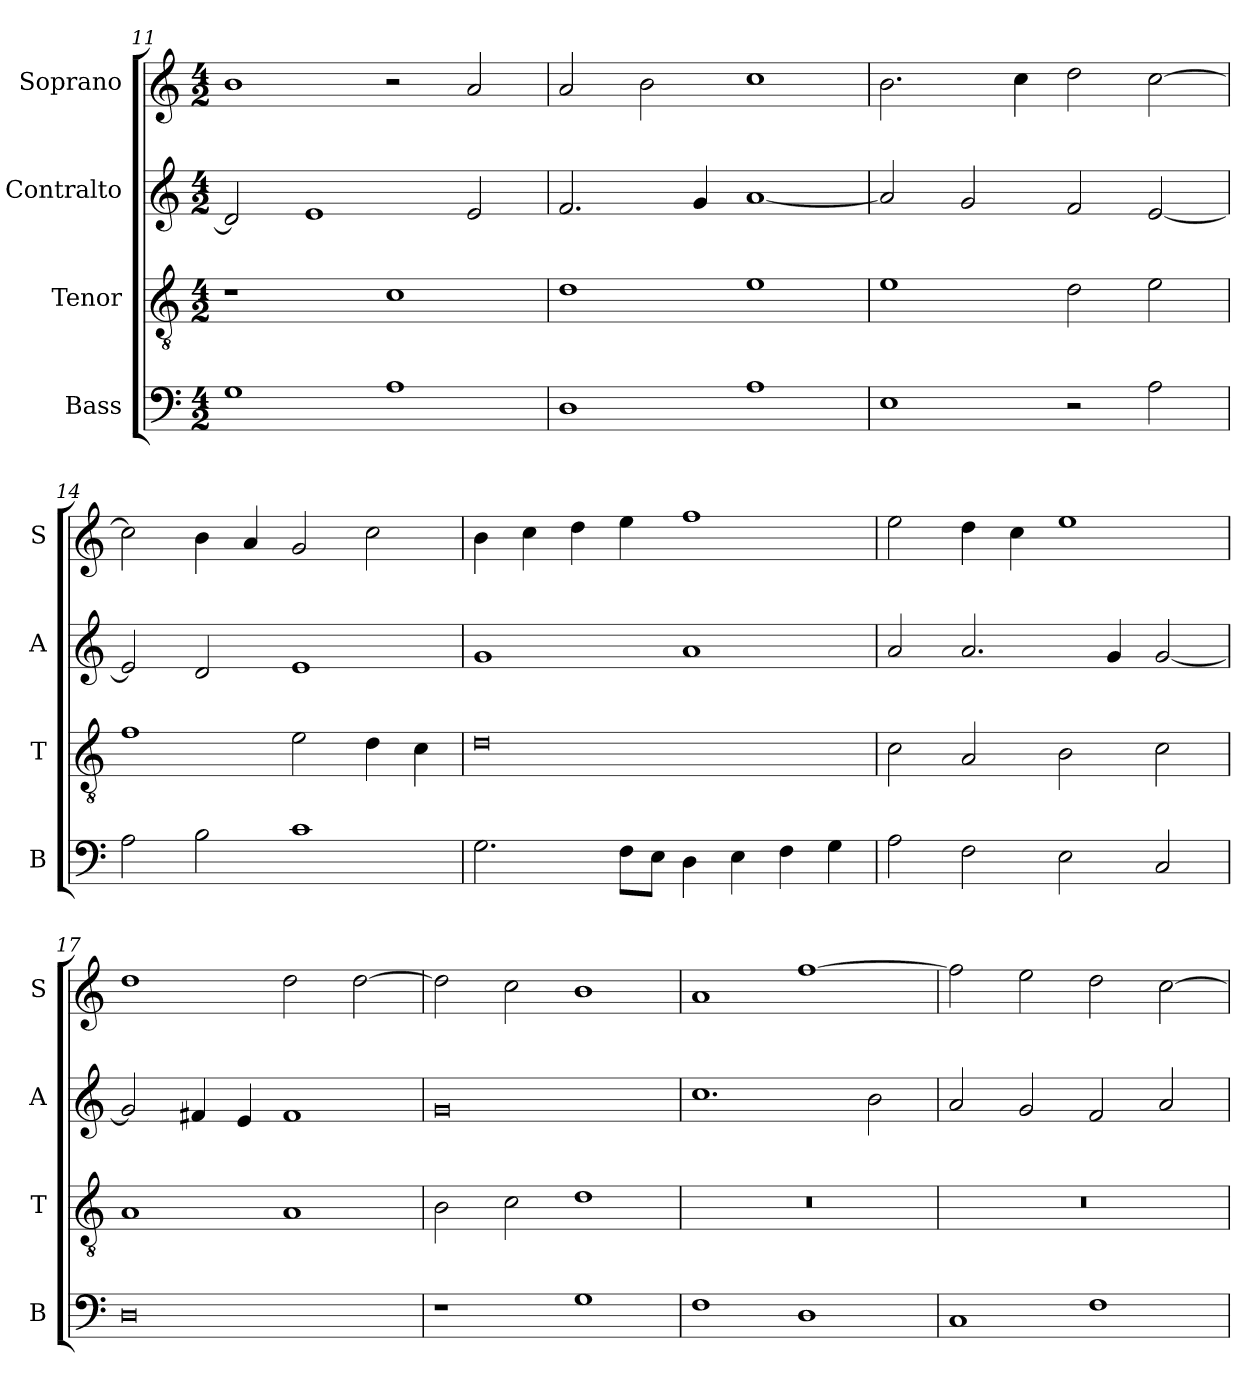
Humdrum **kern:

**kern	**kern	**kern	**kern
*part4	*part3	*part2	*part1
*staff4	*staff3	*staff2	*staff1
*I"Bass	*I"Tenor	*I"Contralto	*I"Soprano
*I'B	*I'T	*I'A	*I'S
*clefF4	*clefGv2	*clefG2	*clefG2
*k[]	*k[]	*k[]	*k[]
*C:ion	*C:ion	*C:ion	*C:ion
*M4/2	*M4/2	*M4/2	*M4/2
=11	=11	=11	=11
1G	1r	2d]	1b
.	.	1e	.
1A	1c	.	2r
.	.	2e	2a
=12	=12	=12	=12
1D	1d	2.f	2a
.	.	.	2b
.	.	4g	.
1A	1e	[1a	1cc
=13	=13	=13	=13
1E	1e	2a]	2.b
.	.	2g	.
.	.	.	4cc
2r	2d	2f	2dd
2A	2e	[2e	[2cc
=14	=14	=14	=14
2A	1f	2e]	2cc]
2B	.	2d	4b
.	.	.	4a
1c	2e	1e	2g
.	4d	.	2cc
.	4c	.	.
=15	=15	=15	=15
2.G	0d	1g	4b
.	.	.	4cc
.	.	.	4dd
8F\L	.	.	4ee
8E\J	.	.	.
4D	.	1a	1ff
4E	.	.	.
4F	.	.	.
4G	.	.	.
=16	=16	=16	=16
2A	2c	2a	2ee
2F	2A	2.a	4dd
.	.	.	4cc
2E	2B	.	1ee
.	.	4g	.
2C	2c	[2g	.
=17	=17	=17	=17
0D	1A	2g]	1dd
.	.	4f#X	.
.	.	4e	.
.	1A	1f#	2dd
.	.	.	[2dd
=18	=18	=18	=18
1r	2B	0g	2dd]
.	2c	.	2cc
1G	1d	.	1b
=19	=19	=19	=19
1F	0r	1.cc	1a
1D	.	.	[1ff
.	.	2b	.
=20	=20	=20	=20
1C	0r	2a	2ff]
.	.	2g	2ee
1F	.	2f	2dd
.	.	2a	[2cc
=	=	=	=
*-	*-	*-	*-
